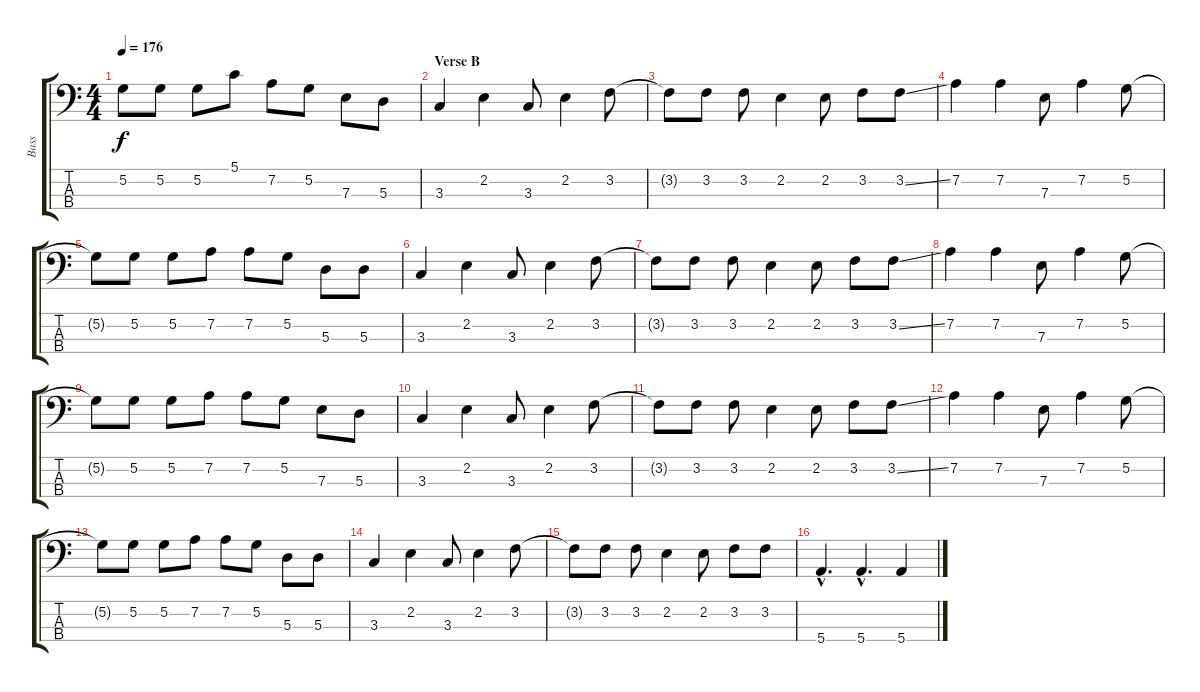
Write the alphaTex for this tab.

\track ("Bass" "Bass") {instrument electricbasspick}
\staff {score tabs}
\tuning (G2 D2 A1 E1) {hide}
\ts (4 4)
\tempo 176
\clef f4
\ks c
5.2{t}.8{dy f} 5.2.8 5.2.8 5.1.8 7.2.8 5.2.8 7.3.8 5.3.8 |
\section ("" "Verse B")
3.3.4 2.2.4 3.3.8 2.2.4 3.2.8 |
3.2{t}.8 3.2.8 3.2.8 2.2.4 2.2.8 3.2.8 3.2{ss}.8 |
7.2.4 7.2.4 7.3.8 7.2.4 5.2.8 |
5.2{t}.8 5.2.8 5.2.8 7.2.8 7.2.8 5.2.8 5.3.8 5.3.8 |
3.3.4 2.2.4 3.3.8 2.2.4 3.2.8 |
3.2{t}.8 3.2.8 3.2.8 2.2.4 2.2.8 3.2.8 3.2{ss}.8 |
7.2.4 7.2.4 7.3.8 7.2.4 5.2.8 |
5.2{t}.8 5.2.8 5.2.8 7.2.8 7.2.8 5.2.8 7.3.8 5.3.8 |
3.3.4 2.2.4 3.3.8 2.2.4 3.2.8 |
3.2{t}.8 3.2.8 3.2.8 2.2.4 2.2.8 3.2.8 3.2{ss}.8 |
7.2.4 7.2.4 7.3.8 7.2.4 5.2.8 |
5.2{t}.8 5.2.8 5.2.8 7.2.8 7.2.8 5.2.8 5.3.8 5.3.8 |
3.3.4 2.2.4 3.3.8 2.2.4 3.2.8 |
3.2{t}.8 3.2.8 3.2.8 2.2.4 2.2.8 3.2.8 3.2.8 |
5.4{hac}.4{d} 5.4{hac}.4{d} 5.4.4
